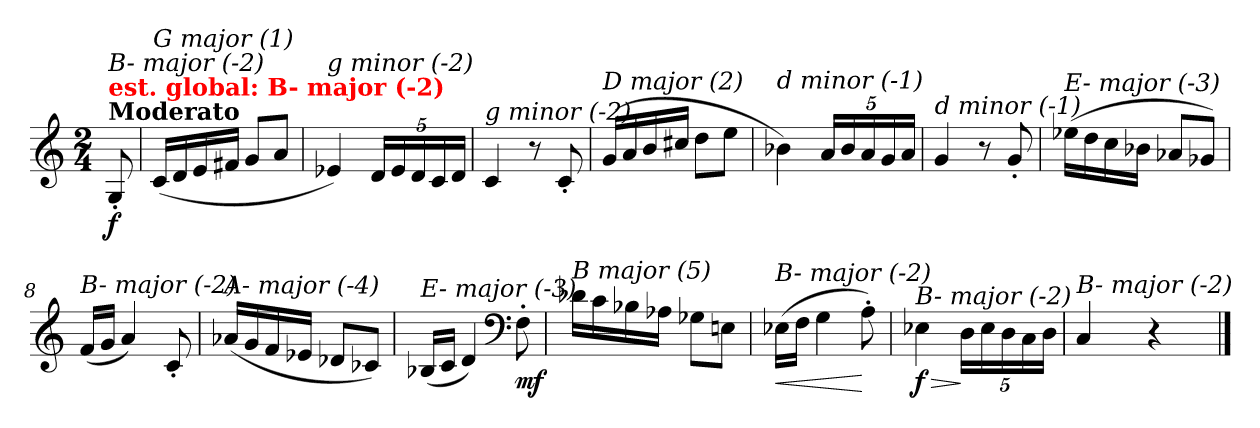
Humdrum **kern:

**kern	**dynam
*part1	*part1
*staff1	*staff1
*clefG2	*
*k[]	*
*C:	*
*M2/4	*
=	=
!LO:TX:a:B:t=Moderato	!
!LO:TX:a:B:color=#FF0000:t=est. global&colon; B- major (-2)	!
!LO:TX:i:t=B- major (-2)	!
!	!LO:DY:b
8G'</	f
=1	=1
!LO:TX:i:t=G major (1)	!
(<16c/LL	.
16d/	.
16e/	.
16f#X/JJ	.
8g/L	.
8a/J	.
=2	=2
!LO:TX:i:t=g minor (-2)	!
4e-X/)	.
20d/LL	.
20e-/	.
20d/	.
20c/	.
20d/JJ	.
=3	=3
!LO:TX:i:t=g minor (-2)	!
4c/	.
8r	.
8c'</	.
=4	=4
!LO:TX:i:t=D major (2)	!
(>16g/LL	.
16a/	.
16b/	.
16cc#X/JJ	.
8dd\L	.
8ee\J	.
=5	=5
!LO:TX:i:t=d minor (-1)	!
4b-X\)	.
20a/LL	.
20b-/	.
20a/	.
20g/	.
20a/JJ	.
=6	=6
!LO:TX:i:t=d minor (-1)	!
4g/	.
8r	.
8g'</	.
!!LO:LB:g=z
=7	=7
!LO:TX:i:t=E- major (-3)	!
(>16ee-X\LL	.
16dd\	.
16cc\	.
16b-X\JJ	.
8a-X/L	.
8g-X/J)	.
=8	=8
!LO:TX:i:t=B- major (-2)	!
(<16f/LL	.
16g/JJ	.
4a/)	.
8c'</	.
=9	=9
!LO:TX:i:t=A- major (-4)	!
(<16a-X/LL	.
16g/	.
16f/	.
16e-X/JJ	.
8d-X/L	.
8c-X/J)	.
=10	=10
!LO:TX:i:t=E- major (-3)	!
(<16B-X/LL	.
16c/JJ	.
4d/)	.
*clefF4	*
!	!LO:DY:b
8F'>\	mf
=11	=11
!LO:TX:i:t=B major (5)	!
16d-X\LL	.
16c\	.
16B-X\	.
16A-X\JJ	.
8G-X\L	.
8Eni\J	.
=12	=12
!LO:TX:i:t=B- major (-2)	!
!	!LO:HP:b
(>16E-X\LL	<
16F\JJ	.
4G\	.
8A'>\)	[
!!LO:LB:g=z
=13	=13
!LO:TX:i:t=B- major (-2)	!
!	!LO:HP:b
!	!LO:DY:n=1:b
4E-X\	> f
20D\LL	]
20E-\	.
20D\	.
20C\	.
20D\JJ	.
=14	=14
!LO:TX:i:t=B- major (-2)	!
4C/	.
4r	.
==	==
*-	*-
